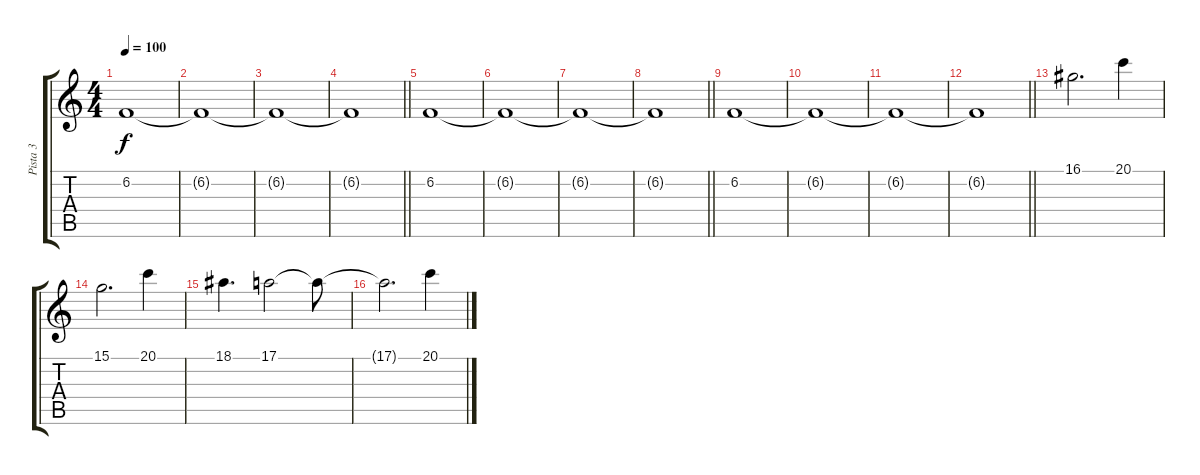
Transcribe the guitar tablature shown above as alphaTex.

\track ("Pista 3" "Pista 3") {instrument stringensemble1}
\staff {score tabs}
\tuning (E4 B3 G3 D3 A2 E2) {hide}
\ts (4 4)
\tempo 100
\clef g2
\ks c
6.2.1{dy f} |
6.2{t}.1 |
6.2{t}.1 |
\barLineRight lightlight
6.2{t}.1 |
6.2.1 |
6.2{t}.1 |
6.2{t}.1 |
\barLineRight lightlight
6.2{t}.1 |
6.2.1 |
6.2{t}.1 |
6.2{t}.1 |
\barLineRight lightlight
6.2{t}.1 |
16.1.2{d} 20.1.4 |
15.1.2{d} 20.1.4 |
18.1.4{d} 17.1.2 17.1{t}.8 |
17.1{t}.2{d} 20.1.4
